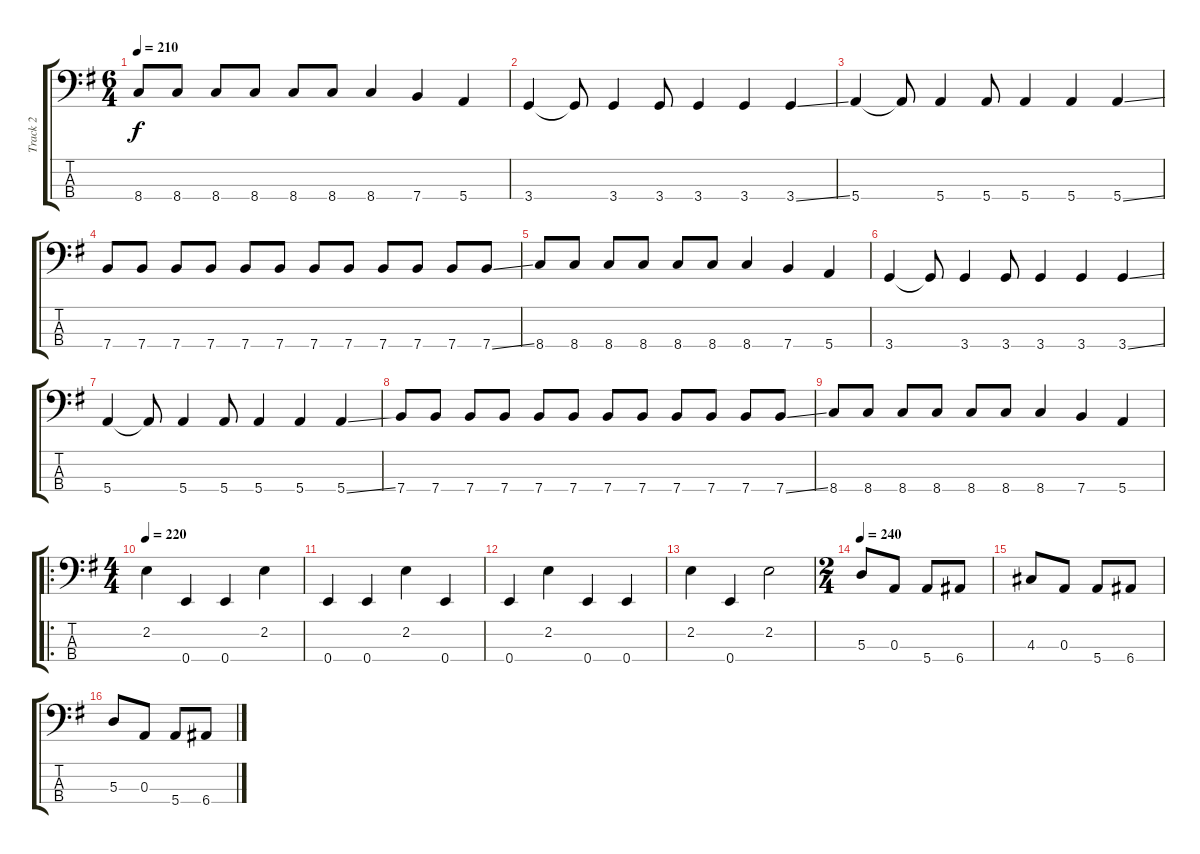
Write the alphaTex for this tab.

\track ("Track 2" "Track 2") {instrument electricbasspick}
\staff {score tabs}
\tuning (G2 D2 A1 E1) {hide}
\ts (6 4)
\tempo 210
\clef f4
\ks g
8.4.8{dy f} 8.4.8 8.4.8 8.4.8 8.4.8 8.4.8 8.4.4 7.4.4 5.4.4 |
3.4.4 3.4{t}.8 3.4.4 3.4.8 3.4.4 3.4.4 3.4{ss}.4 |
5.4.4 5.4{t}.8 5.4.4 5.4.8 5.4.4 5.4.4 5.4{ss}.4 |
7.4.8 7.4.8 7.4.8 7.4.8 7.4.8 7.4.8 7.4.8 7.4.8 7.4.8 7.4.8 7.4.8 7.4{ss}.8 |
8.4.8 8.4.8 8.4.8 8.4.8 8.4.8 8.4.8 8.4.4 7.4.4 5.4.4 |
3.4.4 3.4{t}.8 3.4.4 3.4.8 3.4.4 3.4.4 3.4{ss}.4 |
5.4.4 5.4{t}.8 5.4.4 5.4.8 5.4.4 5.4.4 5.4{ss}.4 |
7.4.8 7.4.8 7.4.8 7.4.8 7.4.8 7.4.8 7.4.8 7.4.8 7.4.8 7.4.8 7.4.8 7.4{ss}.8 |
8.4.8 8.4.8 8.4.8 8.4.8 8.4.8 8.4.8 8.4.4 7.4.4 5.4.4 |
\ro
\ts (4 4)
\tempo 220
2.2.4 0.4.4 0.4.4 2.2.4 |
0.4.4 0.4.4 2.2.4 0.4.4 |
0.4.4 2.2.4 0.4.4 0.4.4 |
2.2.4 0.4.4 2.2.2 |
\ts (2 4)
\tempo 240
5.3.8 0.3.8 5.4.8 6.4.8 |
4.3.8 0.3.8 5.4.8 6.4.8 |
5.3.8 0.3.8 5.4.8 6.4.8
